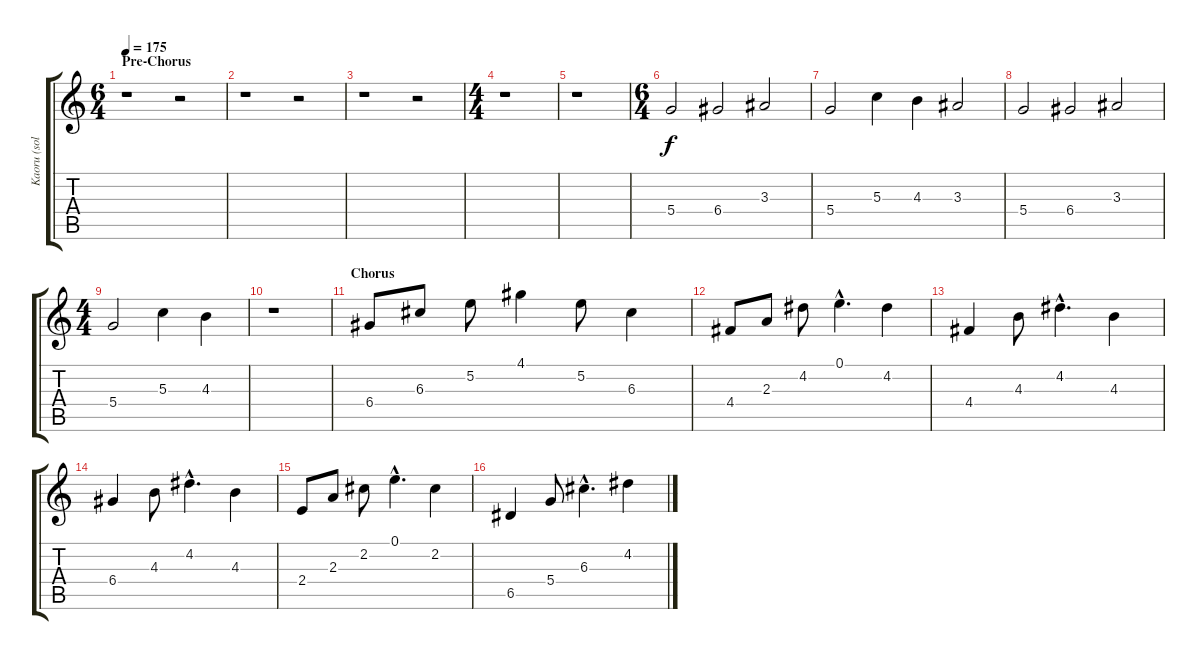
\track ("Kaoru (solo guitar)" "Kaoru (sol") {instrument electricguitarclean}
\staff {score tabs}
\tuning (E4 B3 G3 D3 A2 E2) {hide}
\ts (6 4)
\section ("" "Pre-Chorus")
\tempo 175
\clef g2
\ks c
r.1{dy f} r.2 |
r.1 r.2 |
r.1 r.2 |
\ts (4 4)
r.1 |
r.1 |
\ts (6 4)
5.4.2{volume 15 balance 8 instrument distortionguitar} 6.4.2 3.3.2 |
5.4.2 5.3.4 4.3.4 3.3.2 |
5.4.2 6.4.2 3.3.2 |
\ts (4 4)
5.4.2 5.3.4 4.3.4 |
r.1 |
\section ("" "Chorus")
6.4.8{volume 14 balance 12 instrument electricguitarclean} 6.3.8 5.2.8 4.1.4 5.2.8 6.3.4 |
4.4.8 2.3.8 4.2.8 0.1{hac}.4{d} 4.2.4 |
4.4.4 4.3.8 4.2{hac}.4{d} 4.3.4 |
6.4.4 4.3.8 4.2{hac}.4{d} 4.3.4 |
2.4.8 2.3.8 2.2.8 0.1{hac}.4{d} 2.2.4 |
6.5.4 5.4.8 6.3{hac}.4{d} 4.2.4
